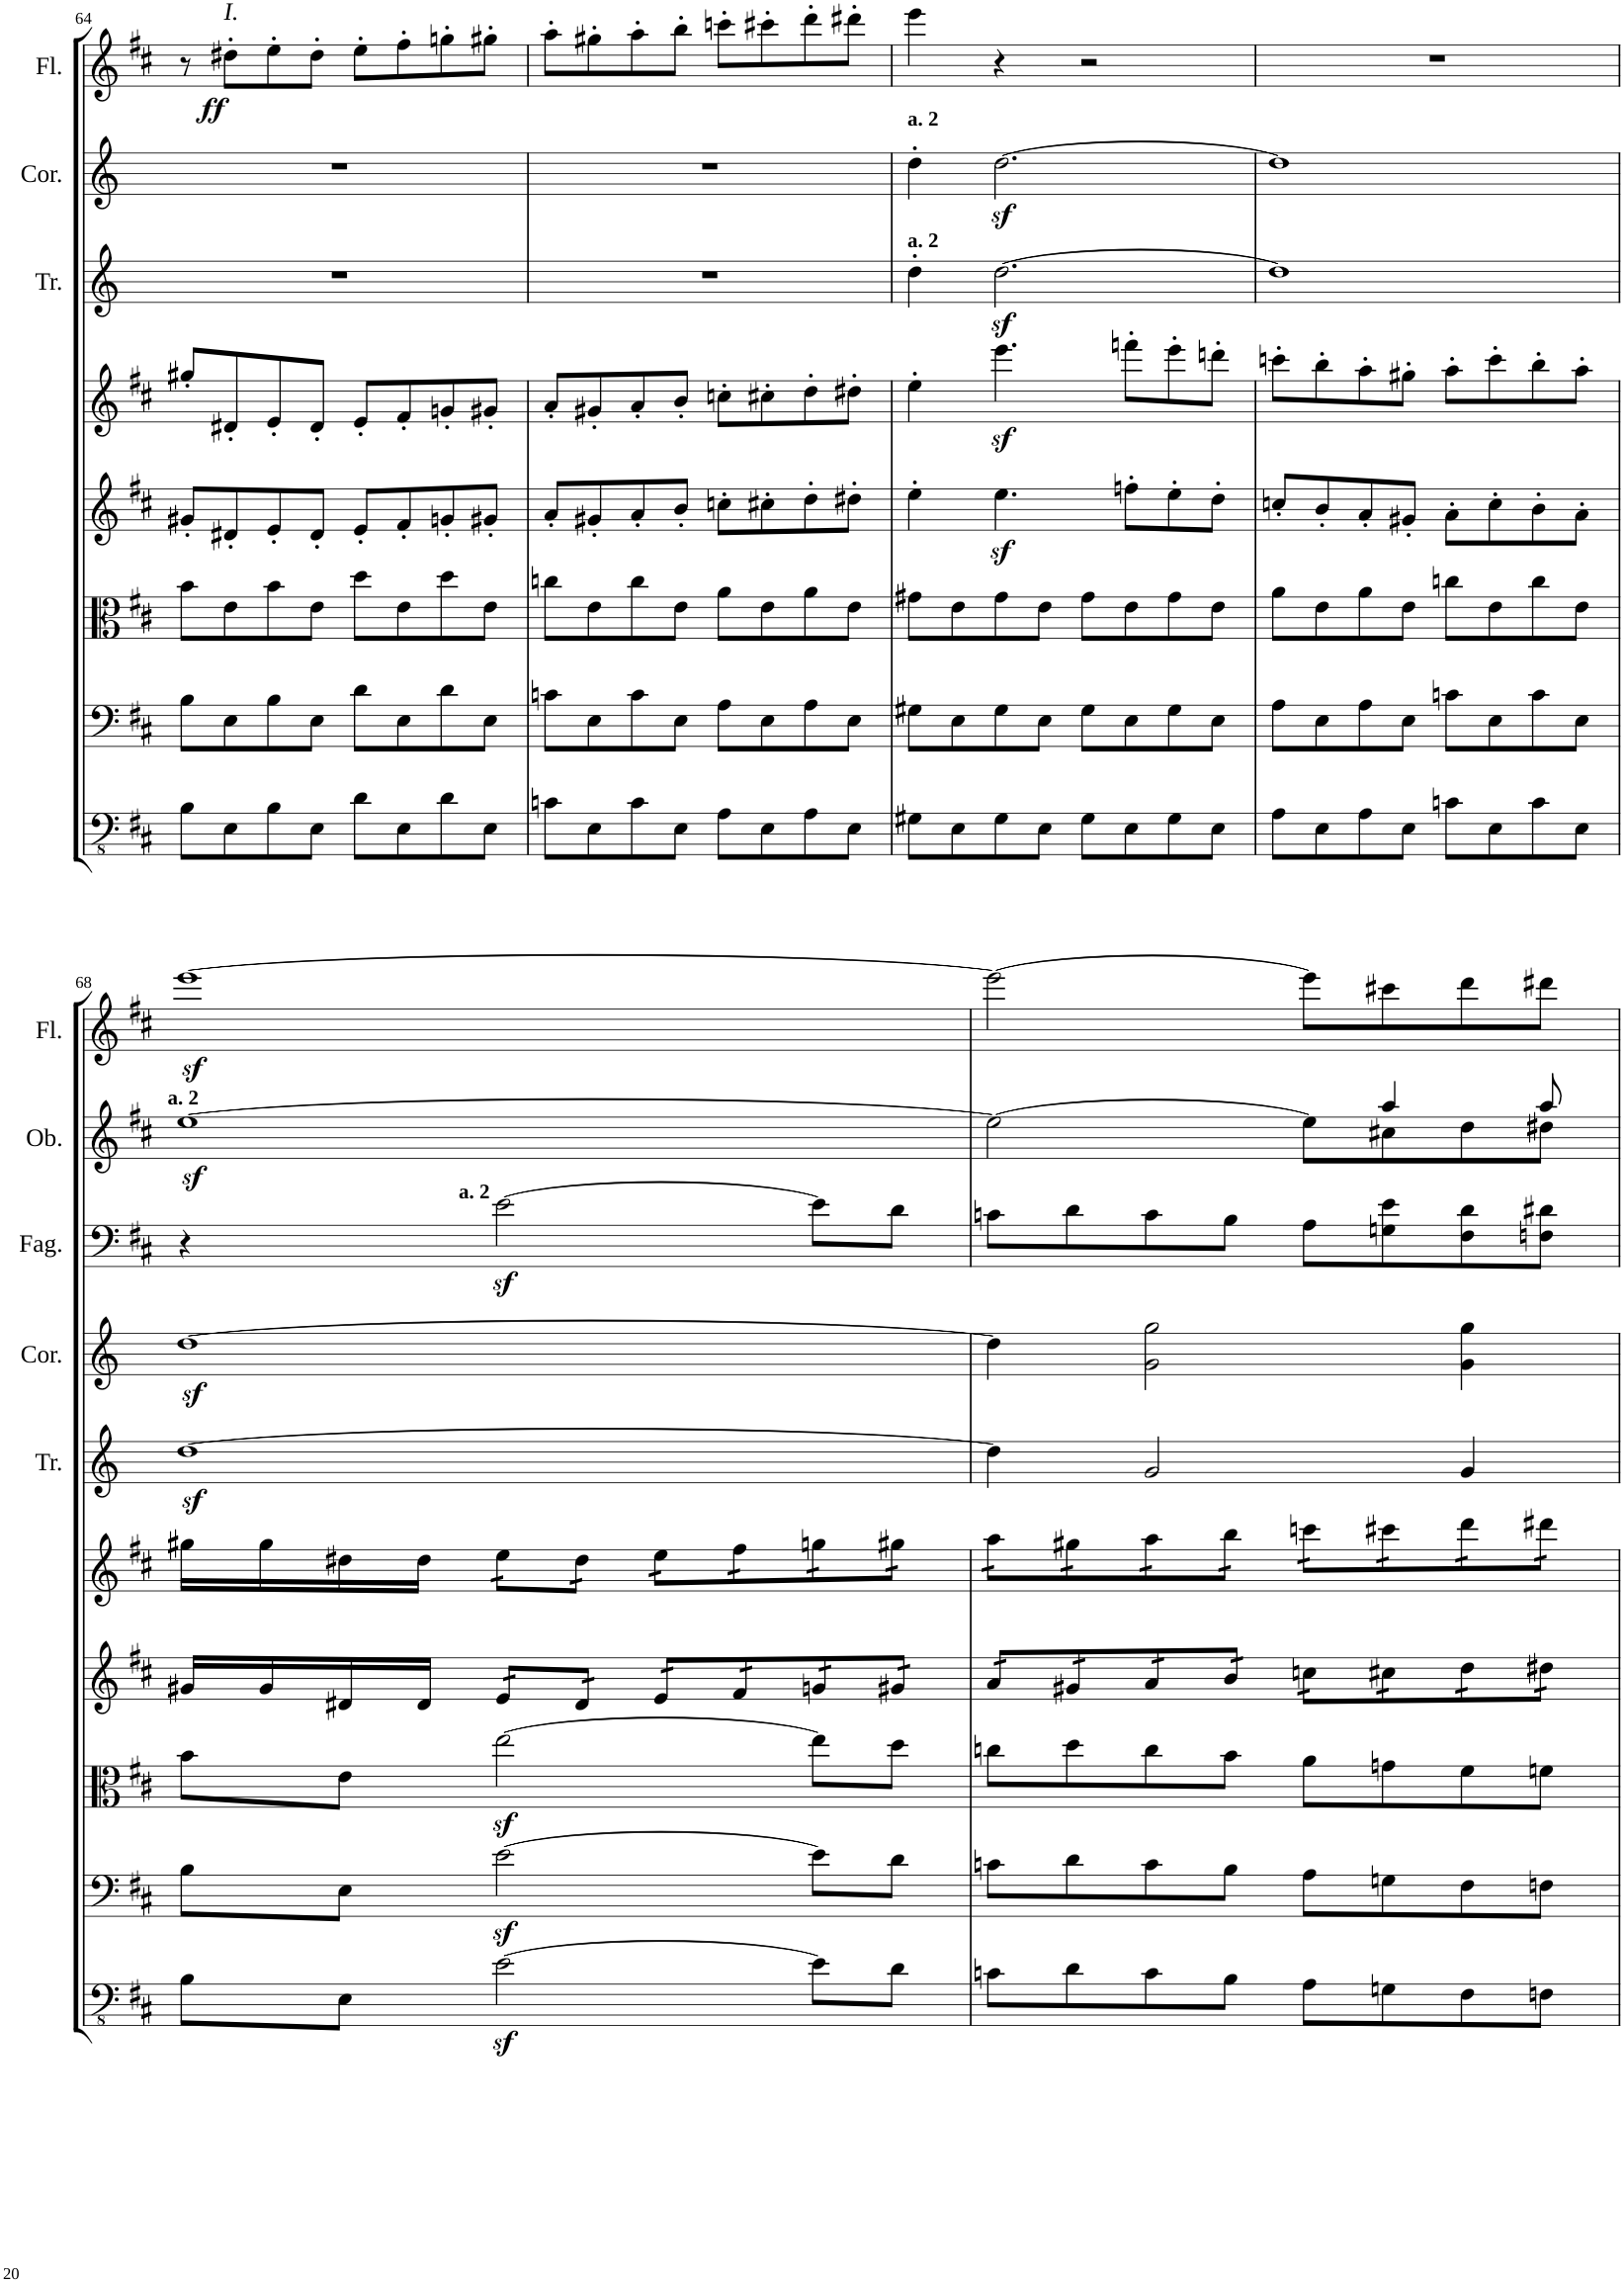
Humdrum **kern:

**kern	**kern	**kern	**kern	**kern	**kern	**kern	**kern	**kern	**kern	**dynam
*part10	*part9	*part8	*part7	*part6	*part5	*part4	*part3	*part2	*part1	*part1
*staff10	*staff9	*staff8	*staff7	*staff6	*staff5	*staff4	*staff3	*staff2	*staff1	*staff1
*I"Basso	*I"Violoncello	*I"Viola	*I"Violino II	*I"Violino I	*I"Trombe in D	*I"Corni in D	*I"Fagotti	*I"Oboi	*I"Flauti	*
*	*	*	*	*	*I'Tr.	*I'Cor.	*I'Fag.	*I'Ob.	*I'Fl.	*
!!LO:PB:g=z
*clefFv4	*clefF4	*clefC3	*clefG2	*clefG2	*clefG2	*clefG2	*clefF4	*clefG2	*clefG2	*
*	*	*	*	*	*Trd-1c-2	*Trd6c10	*	*	*	*
*k[f#c#]	*k[f#c#]	*k[f#c#]	*k[f#c#]	*k[f#c#]	*k[]	*k[]	*k[f#c#]	*k[f#c#]	*k[f#c#]	*
*M4/4	*M4/4	*M4/4	*M4/4	*M4/4	*M4/4	*M4/4	*M4/4	*M4/4	*M4/4	*
*met(c)	*met(c)	*met(c)	*met(c)	*met(c)	*met(c)	*met(c)	*met(c)	*met(c)	*met(c)	*
=64	=64	=64	=64	=64	=64	=64	=64	=64	=64	=64
8BB\L	8B\L	8b\L	8g#X'/L	8gg#X'/L	1r	1r	1r	1r	8r	.
!	!	!	!	!	!	!	!	!	!LO:TX:a:i:t=I.	!
!	!	!	!	!	!	!	!	!	!	!LO:DY:b
8EE\	8E\	8e\	8d#X'/	8d#X'/	.	.	.	.	8dd#X'\L	ff
8BB\	8B\	8b\	8e'/	8e'/	.	.	.	.	8ee'\	.
8EE\J	8E\J	8e\J	8d#'/J	8d#'/J	.	.	.	.	8dd#'\J	.
8D\L	8d\L	8dd\L	8e'/L	8e'/L	.	.	.	.	8ee'\L	.
8EE\	8E\	8e\	8f#'/	8f#'/	.	.	.	.	8ff#'\	.
8D\	8d\	8dd\	8gn'/	8gn'/	.	.	.	.	8ggn'\	.
8EE\J	8E\J	8e\J	8g#X'/J	8g#X'/J	.	.	.	.	8gg#X'\J	.
=65	=65	=65	=65	=65	=65	=65	=65	=65	=65	=65
8Cn\L	8cn\L	8ccn\L	8a'/L	8a'/L	1r	1r	1r	1r	8aa'\L	.
8EE\	8E\	8e\	8g#X'/	8g#X'/	.	.	.	.	8gg#X'\	.
8C\	8c\	8cc\	8a'/	8a'/	.	.	.	.	8aa'\	.
8EE\J	8E\J	8e\J	8b'/J	8b'/J	.	.	.	.	8bb'\J	.
8AA\L	8A\L	8a\L	8ccn'\L	8ccn'\L	.	.	.	.	8cccn'\L	.
8EE\	8E\	8e\	8cc#X'\	8cc#X'\	.	.	.	.	8ccc#X'\	.
8AA\	8A\	8a\	8dd'\	8dd'\	.	.	.	.	8ddd'\	.
8EE\J	8E\J	8e\J	8dd#X'\J	8dd#X'\J	.	.	.	.	8ddd#X'\J	.
=66	=66	=66	=66	=66	=66	=66	=66	=66	=66	=66
!	!	!	!	!	!	!LO:TX:a:B:t=a. 2	!	!	!	!
!	!	!	!	!	!LO:TX:a:B:t=a. 2	!	!	!	!	!
8GG#X\L	8G#X\L	8g#X\L	4ee'\	4ee'\	4dd'\	4dd'\	1r	1r	4eee\	.
8EE\	8E\	8e\	.	.	.	.	.	.	.	.
8GG#\	8G#\	8g#\	4.eez<^\	4.eeez<^\	[2.ddz<^\	[2.ddz<^\	.	.	4r	.
8EE\J	8E\J	8e\J	.	.	.	.	.	.	.	.
8GG#\L	8G#\L	8g#\L	.	.	.	.	.	.	2r	.
8EE\	8E\	8e\	8ffn'\L	8fffn'\L	.	.	.	.	.	.
8GG#\	8G#\	8g#\	8ee'\	8eee'\	.	.	.	.	.	.
8EE\J	8E\J	8e\J	8dd'\J	8dddn'\J	.	.	.	.	.	.
=67	=67	=67	=67	=67	=67	=67	=67	=67	=67	=67
8AA\L	8A\L	8a\L	8ccn'/L	8cccn'\L	1dd]	1dd]	1r	1r	1r	.
8EE\	8E\	8e\	8b'/	8bb'\	.	.	.	.	.	.
8AA\	8A\	8a\	8a'/	8aa'\	.	.	.	.	.	.
8EE\J	8E\J	8e\J	8g#X'/J	8gg#X'\J	.	.	.	.	.	.
8Cn\L	8cn\L	8ccn\L	8a'\L	8aa'\L	.	.	.	.	.	.
8EE\	8E\	8e\	8cc'\	8ccc'\	.	.	.	.	.	.
8C\	8c\	8cc\	8b'\	8bb'\	.	.	.	.	.	.
8EE\J	8E\J	8e\J	8a'\J	8aa'\J	.	.	.	.	.	.
!!LO:LB:g=z
=68	=68	=68	=68	=68	=68	=68	=68	=68	=68	=68
!	!	!	!	!	!	!	!	!LO:TX:a:B:t=a. 2	!	!
8BB\L	8B\L	8b\L	16g#X/LL	16gg#X\LL	[1ddz<^	[1ddz<^	4r	[1eez<^	[1eeez<^	.
.	.	.	16g#/	16gg#\	.	.	.	.	.	.
8EE\J	8E\J	8e\J	16d#X/	16dd#X\	.	.	.	.	.	.
.	.	.	16d#/JJ	16dd#\JJ	.	.	.	.	.	.
!	!	!	!	!	!	!	!LO:TX:a:B:t=a. 2	!	!	!
*	*	*	*tremolo	*	*	*	*	*	*	*
*	*	*	*	*tremolo	*	*	*	*	*	*
[2Ez<^\	[2ez<^\	[2eez<^\	16e/LL	16ee\LL	.	.	[2ez<^\	.	.	.
.	.	.	16e/	16ee\	.	.	.	.	.	.
.	.	.	16d#/	16dd#\	.	.	.	.	.	.
.	.	.	16d#/JJ	16dd#\JJ	.	.	.	.	.	.
.	.	.	16e/LL	16ee\LL	.	.	.	.	.	.
.	.	.	16e/	16ee\	.	.	.	.	.	.
.	.	.	16f#/	16ff#\	.	.	.	.	.	.
.	.	.	16f#/	16ff#\	.	.	.	.	.	.
8E\L]	8e\L]	8ee\L]	16gn/	16ggn\	.	.	8e\L]	.	.	.
.	.	.	16gn/	16ggn\	.	.	.	.	.	.
8D\J	8d\J	8dd\J	16g#X/	16gg#X\	.	.	8d\J	.	.	.
.	.	.	16g#X/JJ	16gg#X\JJ	.	.	.	.	.	.
=69	=69	=69	=69	=69	=69	=69	=69	=69	=69	=69
*	*	*	*	*	*	*	*	*^	*	*
8Cn\L	8cn\L	8ccn\L	16a/LL	16aa\LL	4dd\]	4dd\]	8cn\L	2ee\_	8ryy	2eee\_	.
.	.	.	16a/	16aa\	.	.	.	.	.	.	.
*	*	*	*	*	*	*	*	*v	*v	*	*
8D\	8d\	8dd\	16g#X/	16gg#X\	.	.	8d\	.	.	.
.	.	.	16g#X/	16gg#X\	.	.	.	.	.	.
8C\	8c\	8cc\	16a/	16aa\	2g/	2g\ 2gg\	8c\	.	.	.
.	.	.	16a/	16aa\	.	.	.	.	.	.
8BB\J	8B\J	8b\J	16b/	16bb\	.	.	8B\J	.	.	.
.	.	.	16b/JJ	16bb\JJ	.	.	.	.	.	.
8AA\L	8A\L	8a\L	16ccn\LL	16cccn\LL	.	.	8A\L	8ee\L]	8eee\L]	.
.	.	.	16ccn\	16cccn\	.	.	.	.	.	.
*	*	*	*	*	*	*	*	*^	*	*
8GGn\	8Gn\	8gn\	16cc#X\	16ccc#X\	.	.	8Gn\ 8e\	8cc#X\	4aa/	8ccc#X\	.
.	.	.	16cc#X\	16ccc#X\	.	.	.	.	.	.	.
8FF#\	8F#\	8f#\	16dd\	16ddd\	4g/	4g\ 4gg\	8F#\ 8d\	8dd\	.	8ddd\	.
.	.	.	16dd\	16ddd\	.	.	.	.	.	.	.
8FFn\J	8Fn\J	8fn\J	16dd#X\	16ddd#X\	.	.	8Fn\ 8d#X\J	8dd#X\J	8aa/	8ddd#X\J	.
.	.	.	16dd#X\JJ	16ddd#X\JJ	.	.	.	.	.	.	.
*	*	*	*	*Xtremolo	*	*	*	*	*	*	*
*	*	*	*Xtremolo	*	*	*	*	*	*	*	*
*	*	*	*	*	*	*	*	*v	*v	*	*
=	=	=	=	=	=	=	=	=	=	=
*-	*-	*-	*-	*-	*-	*-	*-	*-	*-	*-
